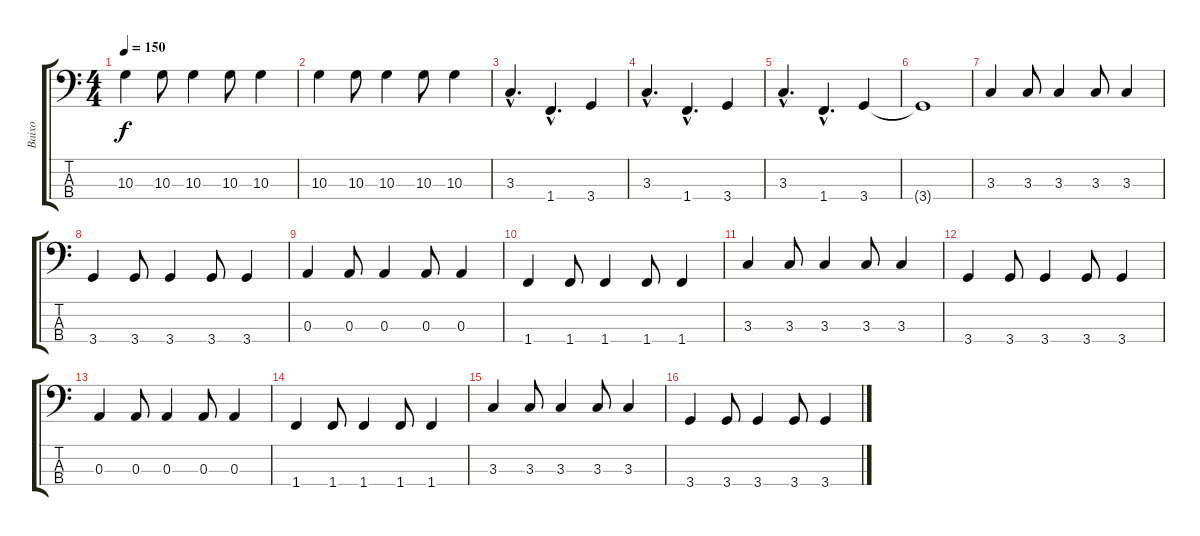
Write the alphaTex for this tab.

\track ("Baixo" "Baixo") {instrument electricbassfinger}
\staff {score tabs}
\tuning (G2 D2 A1 E1) {hide}
\ts (4 4)
\tempo 150
\clef f4
\ks c
10.3.4{dy f} 10.3.8 10.3.4 10.3.8 10.3.4 |
10.3.4 10.3.8 10.3.4 10.3.8 10.3.4 |
3.3{hac}.4{d} 1.4{hac}.4{d} 3.4.4 |
3.3{hac}.4{d} 1.4{hac}.4{d} 3.4.4 |
3.3{hac}.4{d} 1.4{hac}.4{d} 3.4.4 |
3.4{t}.1 |
3.3.4 3.3.8 3.3.4 3.3.8 3.3.4 |
3.4.4 3.4.8 3.4.4 3.4.8 3.4.4 |
0.3.4 0.3.8 0.3.4 0.3.8 0.3.4 |
1.4.4 1.4.8 1.4.4 1.4.8 1.4.4 |
3.3.4 3.3.8 3.3.4 3.3.8 3.3.4 |
3.4.4 3.4.8 3.4.4 3.4.8 3.4.4 |
0.3.4 0.3.8 0.3.4 0.3.8 0.3.4 |
1.4.4 1.4.8 1.4.4 1.4.8 1.4.4 |
3.3.4 3.3.8 3.3.4 3.3.8 3.3.4 |
3.4.4 3.4.8 3.4.4 3.4.8 3.4.4
